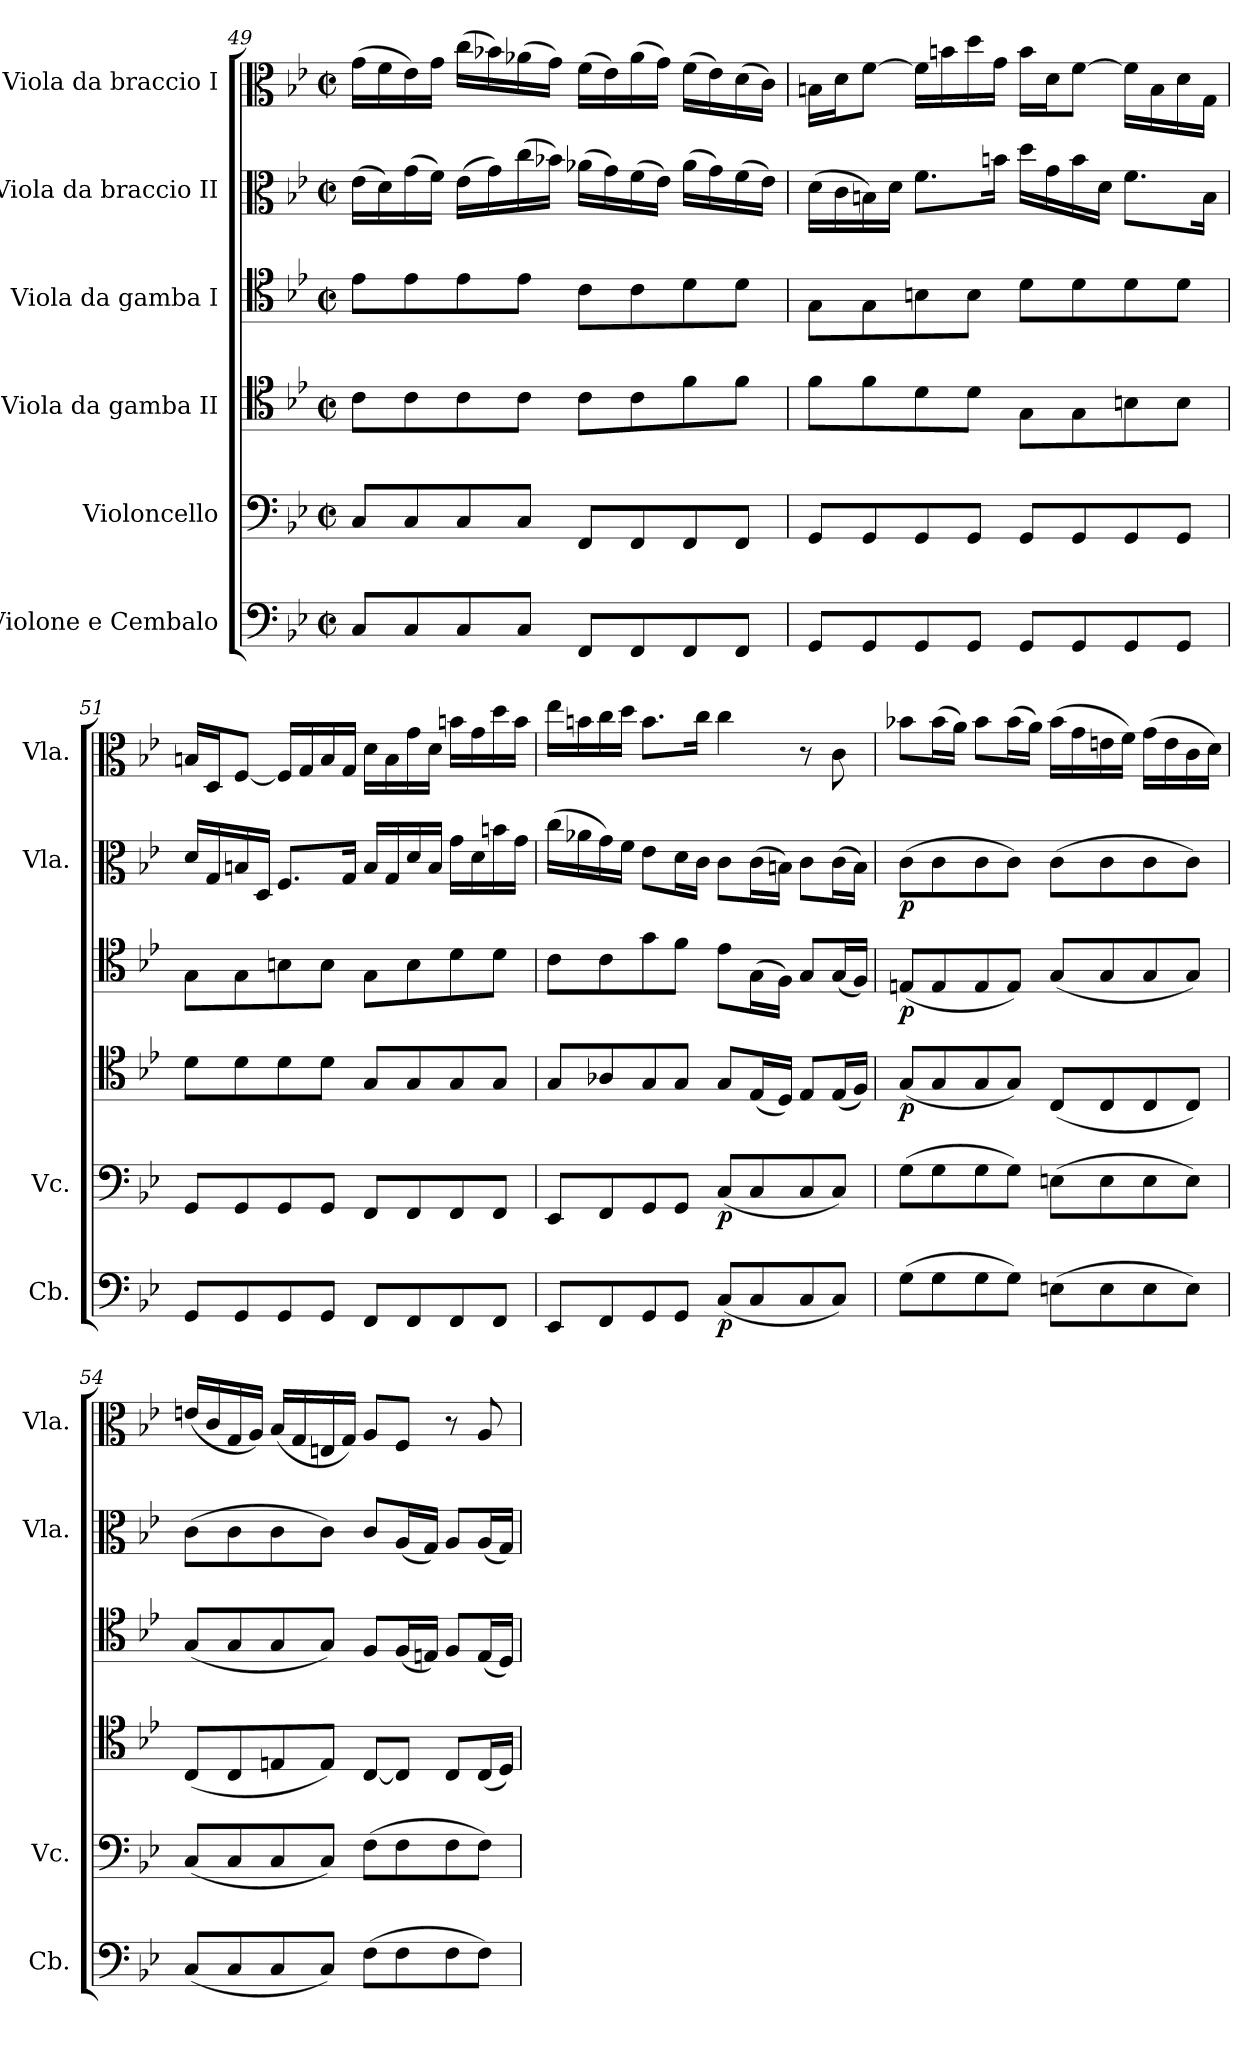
**kern	**dynam	**kern	**dynam	**kern	**dynam	**kern	**dynam	**kern	**dynam	**kern
*part6	*part6	*part5	*part5	*part4	*part4	*part3	*part3	*part2	*part2	*part1
*staff6	*staff6	*staff5	*staff5	*staff4	*staff4	*staff3	*staff3	*staff2	*staff2	*staff1
*I"Violone e Cembalo	*	*I"Violoncello	*	*I"Viola da gamba II	*	*I"Viola da gamba I	*	*I"Viola da braccio II	*	*I"Viola da braccio I
*I'Cb.	*	*I'Vc.	*	*	*	*	*	*I'Vla.	*	*I'Vla.
*clefF4	*	*clefF4	*	*clefC4	*	*clefC4	*	*clefC3	*	*clefC3
*ITrd7c12	*	*	*	*	*	*	*	*	*	*
*k[b-e-]	*	*k[b-e-]	*	*k[b-e-]	*	*k[b-e-]	*	*k[b-e-]	*	*k[b-e-]
*B-:	*	*B-:	*	*B-:	*	*B-:	*	*B-:	*	*B-:
*M2/2	*	*M2/2	*	*M2/2	*	*M2/2	*	*M2/2	*	*M2/2
*met(c|)	*	*met(c|)	*	*met(c|)	*	*met(c|)	*	*met(c|)	*	*met(c|)
=49	=49	=49	=49	=49	=49	=49	=49	=49	=49	=49
8CCi/L	.	8Ci/L	.	8ci\L	.	8e-i\L	.	(16e-i\LL	.	(16gi\LL
.	.	.	.	.	.	.	.	16di\)	.	16fi\
8CCi/	.	8Ci/	.	8ci\	.	8e-i\	.	(16gi\	.	16e-i\)
.	.	.	.	.	.	.	.	16fi\JJ)	.	16gi\JJ
8CCi/	.	8Ci/	.	8ci\	.	8e-i\	.	(16e-i\LL	.	(16cci\LL
.	.	.	.	.	.	.	.	16gi\)	.	16b-Xi\)
8CCi/J	.	8Ci/J	.	8ci\J	.	8e-i\J	.	(16cci\	.	(16a-Xi\
.	.	.	.	.	.	.	.	16b-Xi\JJ)	.	16gi\JJ)
8FFFi/L	.	8FFi/L	.	8ci\L	.	8ci\L	.	(16a-Xi\LL	.	(16fi\LL
.	.	.	.	.	.	.	.	16gi\)	.	16e-i\)
8FFFi/	.	8FFi/	.	8ci\	.	8ci\	.	(16fi\	.	(16a-i\
.	.	.	.	.	.	.	.	16e-i\JJ)	.	16gi\JJ)
8FFFi/	.	8FFi/	.	8fi\	.	8di\	.	(16a-i\LL	.	(16fi\LL
.	.	.	.	.	.	.	.	16gi\)	.	16e-i\)
8FFFi/J	.	8FFi/J	.	8fi\J	.	8di\J	.	(16fi\	.	(16di\
.	.	.	.	.	.	.	.	16e-i\JJ)	.	16ci\JJ)
=50	=50	=50	=50	=50	=50	=50	=50	=50	=50	=50
8GGGi/L	.	8GGi/L	.	8fi\L	.	8Gi\L	.	(16di\LL	.	16Bni\LL
.	.	.	.	.	.	.	.	16ci\	.	16di\J
8GGGi/	.	8GGi/	.	8fi\	.	8Gi\	.	16Bni\)	.	[8fi\J
.	.	.	.	.	.	.	.	16di\JJ	.	.
8GGGi/	.	8GGi/	.	8di\	.	8Bni\	.	8.fi\L	.	16fi\LL]
.	.	.	.	.	.	.	.	.	.	16bni\
8GGGi/J	.	8GGi/J	.	8di\J	.	8Bi\J	.	.	.	16ddi\
.	.	.	.	.	.	.	.	16bni\Jk	.	16gi\JJ
8GGGi/L	.	8GGi/L	.	8Gi\L	.	8di\L	.	16ddi\LL	.	16bi\LL
.	.	.	.	.	.	.	.	16gi\	.	16di\J
8GGGi/	.	8GGi/	.	8Gi\	.	8di\	.	16bi\	.	[8fi\J
.	.	.	.	.	.	.	.	16di\JJ	.	.
8GGGi/	.	8GGi/	.	8Bni\	.	8di\	.	8.fi\L	.	16fi\LL]
.	.	.	.	.	.	.	.	.	.	16Bi\
8GGGi/J	.	8GGi/J	.	8Bi\J	.	8di\J	.	.	.	16di\
.	.	.	.	.	.	.	.	16Bi\Jk	.	16Gi\JJ
!!LO:LB:g=z
=51	=51	=51	=51	=51	=51	=51	=51	=51	=51	=51
8GGGi/L	.	8GGi/L	.	8di\L	.	8Gi\L	.	16di/LL	.	16Bni/LL
.	.	.	.	.	.	.	.	16Gi/	.	16Di/J
8GGGi/	.	8GGi/	.	8di\	.	8Gi\	.	16Bni/	.	[8Fi/J
.	.	.	.	.	.	.	.	16Di/JJ	.	.
8GGGi/	.	8GGi/	.	8di\	.	8Bni\	.	8.Fi/L	.	16Fi/LL]
.	.	.	.	.	.	.	.	.	.	16Gi/
8GGGi/J	.	8GGi/J	.	8di\J	.	8Bi\J	.	.	.	16Bi/
.	.	.	.	.	.	.	.	16Gi/Jk	.	16Gi/JJ
8FFFi/L	.	8FFi/L	.	8Gi/L	.	8Gi\L	.	16Bi/LL	.	16di\LL
.	.	.	.	.	.	.	.	16Gi/	.	16Bi\
8FFFi/	.	8FFi/	.	8Gi/	.	8Bi\	.	16di/	.	16gi\
.	.	.	.	.	.	.	.	16Bi/JJ	.	16di\JJ
8FFFi/	.	8FFi/	.	8Gi/	.	8di\	.	16gi\LL	.	16bni\LL
.	.	.	.	.	.	.	.	16di\	.	16gi\
8FFFi/J	.	8FFi/J	.	8Gi/J	.	8di\J	.	16bni\	.	16ddi\
.	.	.	.	.	.	.	.	16gi\JJ	.	16bi\JJ
=52	=52	=52	=52	=52	=52	=52	=52	=52	=52	=52
8EEE-i/L	.	8EE-i/L	.	8Gi/L	.	8ci\L	.	(16cci\LL	.	16ee-i\LL
.	.	.	.	.	.	.	.	16a-Xi\	.	16bni\
8FFFi/	.	8FFi/	.	8A-Xi/	.	8ci\	.	16gi\)	.	16cci\
.	.	.	.	.	.	.	.	16fi\JJ	.	16ddi\JJ
8GGGi/	.	8GGi/	.	8Gi/	.	8gi\	.	8e-i\L	.	8.bi\L
8GGGi/J	.	8GGi/J	.	8Gi/J	.	8fi\J	.	16di\L	.	.
.	.	.	.	.	.	.	.	16ci\JJ	.	16cci\Jk
(8CCi/L	p	(8Ci/L	p	8Gi/L	.	8e-i\L	.	8ci\L	.	4cci\
8CCi/	.	8Ci/	.	(16E-i/L	.	(16Gi\L	.	(16ci\L	.	.
.	.	.	.	16Di/JJ)	.	16Fi\JJ)	.	16Bni\JJ)	.	.
8CCi/	.	8Ci/	.	8E-i/L	.	8Gi/L	.	8ci\L	.	8r
8CCi/J)	.	8Ci/J)	.	(16E-i/L	.	(16Gi/L	.	(16ci\L	.	8ci\
.	.	.	.	16Fi/JJ)	.	16Fi/JJ)	.	16Bi\JJ)	.	.
=53	=53	=53	=53	=53	=53	=53	=53	=53	=53	=53
(8GGi\L	.	(8Gi\L	.	(8Gi/L	p	(8Eni/L	p	(8ci\L	p	8b-Xi\L
8GGi\	.	8Gi\	.	8Gi/	.	8Ei/	.	8ci\	.	(16b-i\L
.	.	.	.	.	.	.	.	.	.	16ai\JJ)
8GGi\	.	8Gi\	.	8Gi/	.	8Ei/	.	8ci\	.	8b-i\L
8GGi\J)	.	8Gi\J)	.	8Gi/J)	.	8Ei/J)	.	8ci\J)	.	(16b-i\L
.	.	.	.	.	.	.	.	.	.	16ai\JJ)
(8EEni\L	.	(8Eni\L	.	(8Ci/L	.	(8Gi/L	.	(8ci\L	.	(16b-i\LL
.	.	.	.	.	.	.	.	.	.	16gi\
8EEi\	.	8Ei\	.	8Ci/	.	8Gi/	.	8ci\	.	16eni\
.	.	.	.	.	.	.	.	.	.	16fi\JJ)
8EEi\	.	8Ei\	.	8Ci/	.	8Gi/	.	8ci\	.	(16gi\LL
.	.	.	.	.	.	.	.	.	.	16ei\
8EEi\J)	.	8Ei\J)	.	8Ci/J)	.	8Gi/J)	.	8ci\J)	.	16ci\
.	.	.	.	.	.	.	.	.	.	16di\JJ)
=54	=54	=54	=54	=54	=54	=54	=54	=54	=54	=54
(8CCi/L	.	(8Ci/L	.	(8Ci/L	.	(8Gi/L	.	(8ci\L	.	(16eni/LL
.	.	.	.	.	.	.	.	.	.	16ci/
8CCi/	.	8Ci/	.	8Ci/	.	8Gi/	.	8ci\	.	16Gi/
.	.	.	.	.	.	.	.	.	.	16Ai/JJ)
8CCi/	.	8Ci/	.	8Eni/	.	8Gi/	.	8ci\	.	(16B-i/LL
.	.	.	.	.	.	.	.	.	.	16Gi/
8CCi/J)	.	8Ci/J)	.	8Ei/J)	.	8Gi/J)	.	8ci\J)	.	16Eni/
.	.	.	.	.	.	.	.	.	.	16Gi/JJ)
(8FFi\L	.	(8Fi\L	.	[8Ci/L	.	8Fi/L	.	8ci/L	.	8Ai/L
8FFi\	.	8Fi\	.	8Ci/J]	.	(16Fi/L	.	(16Ai/L	.	8Fi/J
.	.	.	.	.	.	16Eni/JJ)	.	16Gi/JJ)	.	.
8FFi\	.	8Fi\	.	8Ci/L	.	8Fi/L	.	8Ai/L	.	8r
8FFi\J)	.	8Fi\J)	.	(16Ci/L	.	(16Ei/L	.	(16Ai/L	.	8Ai/
.	.	.	.	16Di/JJ)	.	16Di/JJ)	.	16Gi/JJ)	.	.
=	=	=	=	=	=	=	=	=	=	=
*-	*-	*-	*-	*-	*-	*-	*-	*-	*-	*-
